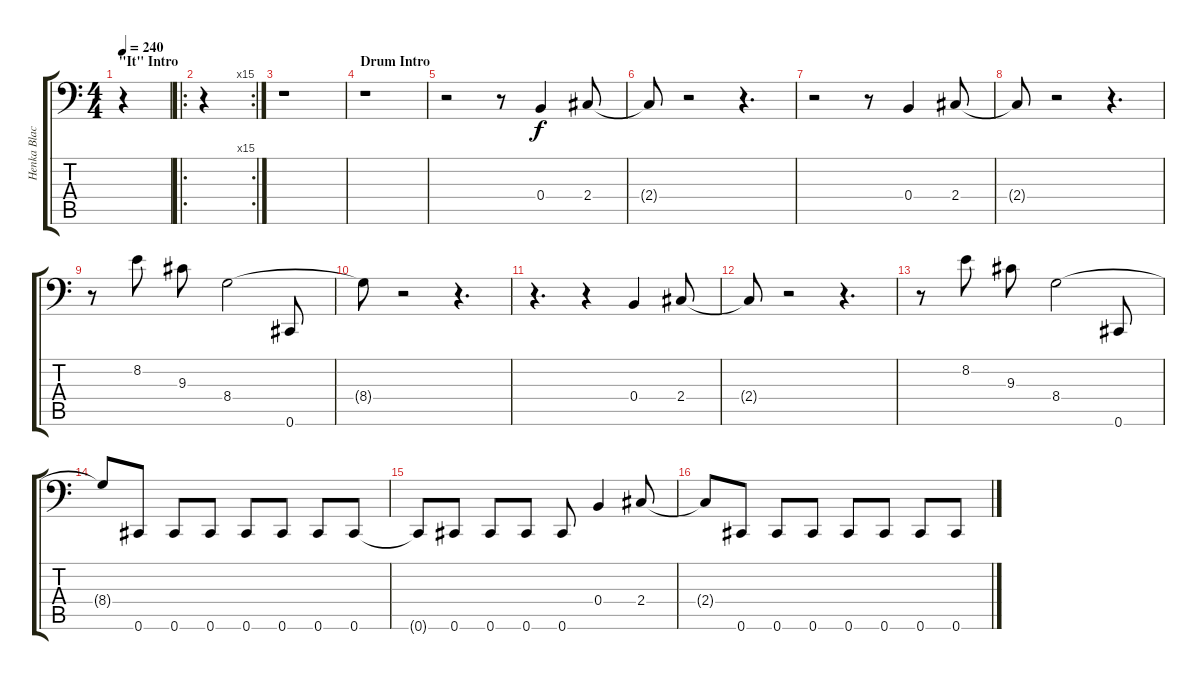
\track ("Henka Blacksmith" "Henka Blac") {instrument electricbasspick}
\staff {score tabs}
\tuning (Db3 Ab2 E2 B1 Gb1 Db1) {hide}
\ts (4 4)
\section ("" "\"It\" Intro")
\tempo 240
\clef f4
\ks c
r.4{dy f instrument electricbasspick} |
\ro
\rc 15
r.4 |
r.1 |
\section ("" "Drum Intro")
r.1 |
r.2 r.8 0.4.4 2.4.8 |
2.4{t}.8 r.2 r.4{d} |
r.2 r.8 0.4.4 2.4.8 |
2.4{t}.8 r.2 r.4{d} |
r.8 8.2.8 9.3.8 8.4.2 0.6.8 |
8.4{t}.8 r.2 r.4{d} |
r.4{d} r.4 0.4.4 2.4.8 |
2.4{t}.8 r.2 r.4{d} |
r.8 8.2.8 9.3.8 8.4.2 0.6.8 |
8.4{t}.8 0.6.8 0.6.8 0.6.8 0.6.8 0.6.8 0.6.8 0.6.8 |
0.6{t}.8 0.6.8 0.6.8 0.6.8 0.6.8 0.4.4 2.4.8 |
2.4{t}.8 0.6.8 0.6.8 0.6.8 0.6.8 0.6.8 0.6.8 0.6.8
